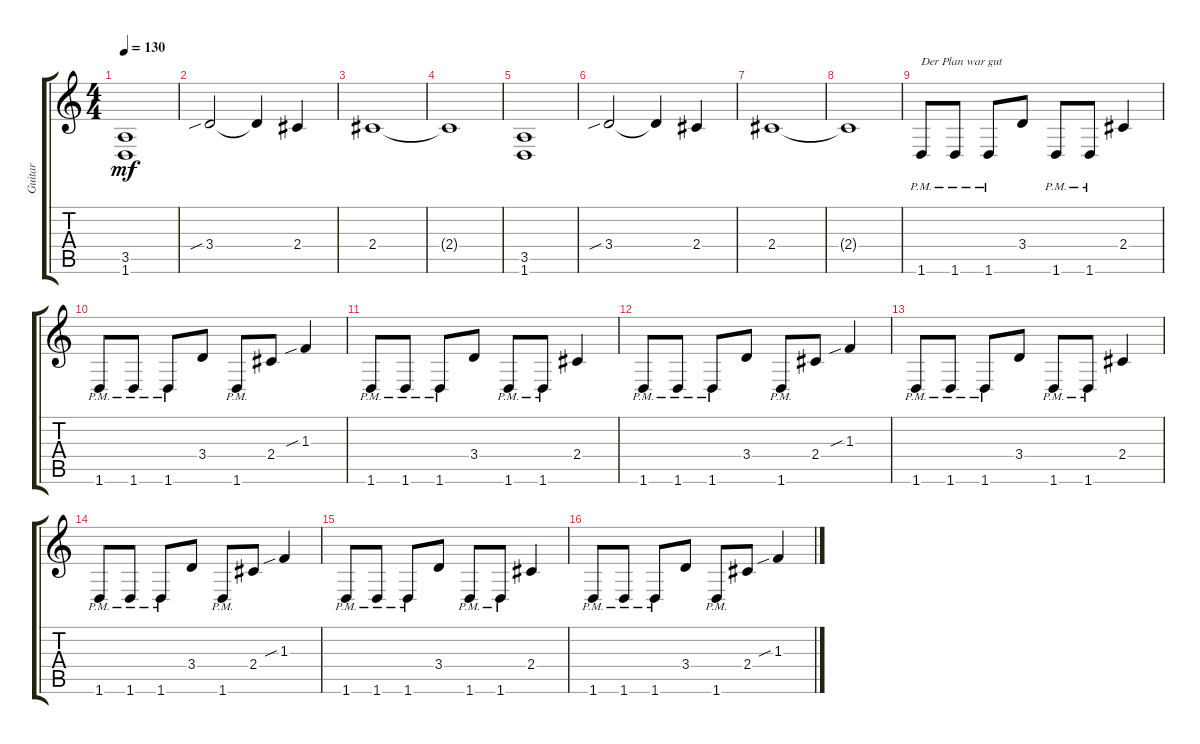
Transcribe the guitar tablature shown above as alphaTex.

\track ("Guitar" "Guitar") {instrument distortionguitar}
\staff {score tabs}
\tuning (Db4 Ab3 E3 B2 Gb2 Db2) {hide}
\ts (4 4)
\tempo 130
\clef g2
\ks c
(3.5 1.6).1{dy mf instrument distortionguitar} |
3.4{sib}.2 3.4{t}.4 2.4.4 |
2.4.1 |
2.4{t}.1 |
(3.5 1.6).1 |
3.4{sib}.2 3.4{t}.4 2.4.4 |
2.4.1 |
2.4{t}.1 |
1.6{pm}.8{txt "Der Plan war gut"} 1.6{pm}.8 1.6{pm}.8 3.4.8 1.6{pm}.8 1.6{pm}.8 2.4.4 |
1.6{pm}.8 1.6{pm}.8 1.6{pm}.8 3.4.8 1.6{pm}.8 2.4.8 1.3{sib}.4 |
1.6{pm}.8 1.6{pm}.8 1.6{pm}.8 3.4.8 1.6{pm}.8 1.6{pm}.8 2.4.4 |
1.6{pm}.8 1.6{pm}.8 1.6{pm}.8 3.4.8 1.6{pm}.8 2.4.8 1.3{sib}.4 |
1.6{pm}.8 1.6{pm}.8 1.6{pm}.8 3.4.8 1.6{pm}.8 1.6{pm}.8 2.4.4 |
1.6{pm}.8 1.6{pm}.8 1.6{pm}.8 3.4.8 1.6{pm}.8 2.4.8 1.3{sib}.4 |
1.6{pm}.8 1.6{pm}.8 1.6{pm}.8 3.4.8 1.6{pm}.8 1.6{pm}.8 2.4.4 |
1.6{pm}.8 1.6{pm}.8 1.6{pm}.8 3.4.8 1.6{pm}.8 2.4.8 1.3{sib}.4
